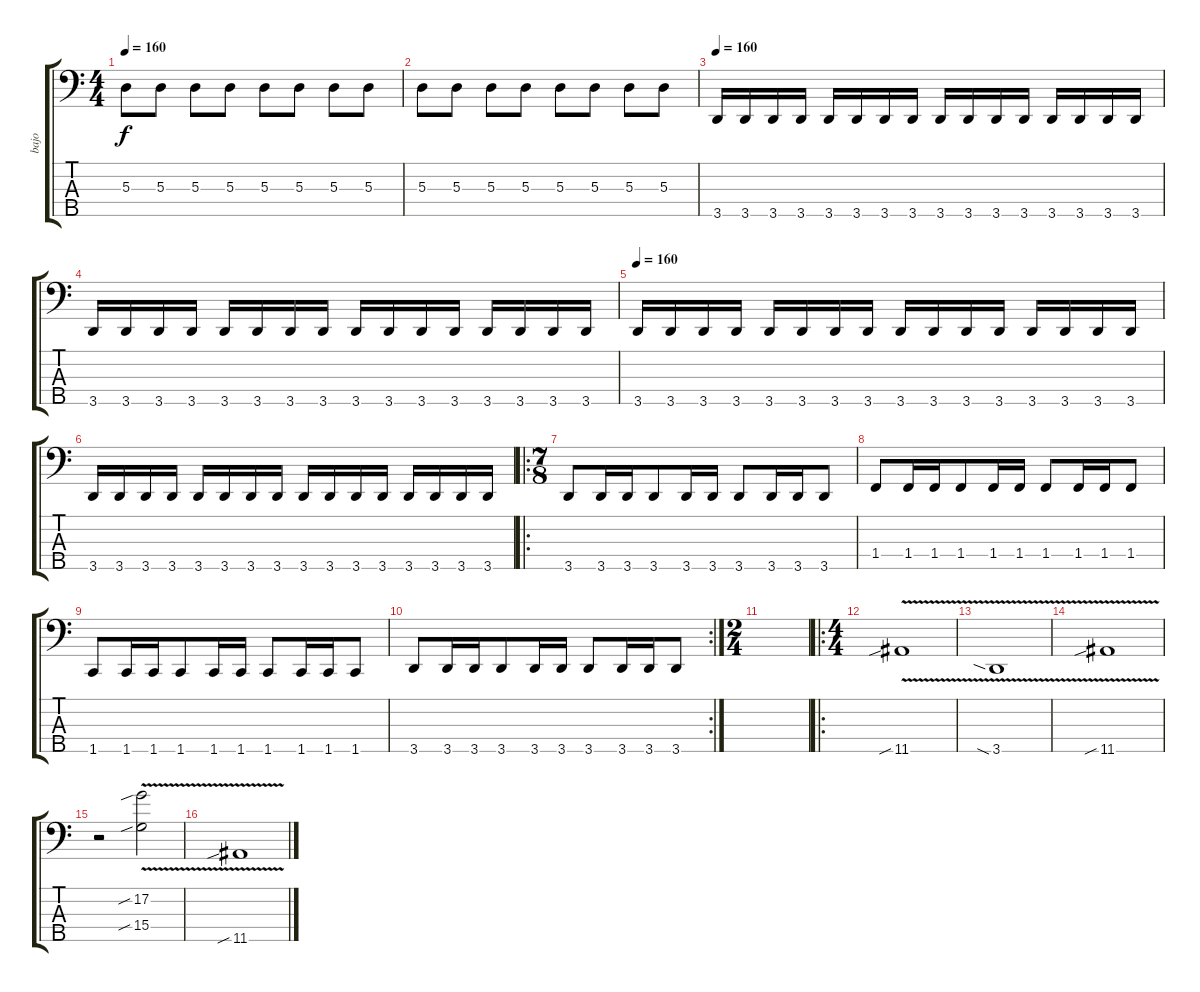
\track ("bajo" "bajo") {instrument electricbasspick}
\staff {score tabs}
\tuning (G2 D2 A1 E1 B0) {hide}
\ts (4 4)
\tempo 160
\clef f4
\ks c
5.3.8{dy f} 5.3.8 5.3.8 5.3.8 5.3.8 5.3.8 5.3.8 5.3.8 |
5.3.8 5.3.8 5.3.8 5.3.8 5.3.8 5.3.8 5.3.8 5.3.8 |
\tempo 160
3.5.16{volume 13} 3.5.16 3.5.16 3.5.16 3.5.16 3.5.16 3.5.16 3.5.16 3.5.16 3.5.16 3.5.16 3.5.16 3.5.16 3.5.16 3.5.16 3.5.16 |
3.5.16 3.5.16 3.5.16 3.5.16 3.5.16 3.5.16 3.5.16 3.5.16 3.5.16 3.5.16 3.5.16 3.5.16 3.5.16 3.5.16 3.5.16 3.5.16 |
\tempo 160
3.5.16 3.5.16 3.5.16 3.5.16 3.5.16 3.5.16 3.5.16 3.5.16 3.5.16 3.5.16 3.5.16 3.5.16 3.5.16 3.5.16 3.5.16 3.5.16 |
3.5.16 3.5.16 3.5.16 3.5.16 3.5.16 3.5.16 3.5.16 3.5.16 3.5.16 3.5.16 3.5.16 3.5.16 3.5.16 3.5.16 3.5.16 3.5.16 |
\ro
\ts (7 8)
3.5.8 3.5.16 3.5.16 3.5.8 3.5.16 3.5.16 3.5.8 3.5.16 3.5.16 3.5.8 |
1.4.8 1.4.16 1.4.16 1.4.8 1.4.16 1.4.16 1.4.8 1.4.16 1.4.16 1.4.8 |
1.5.8 1.5.16 1.5.16 1.5.8 1.5.16 1.5.16 1.5.8 1.5.16 1.5.16 1.5.8 |
\rc 2
3.5.8 3.5.16 3.5.16 3.5.8 3.5.16 3.5.16 3.5.8 3.5.16 3.5.16 3.5.8 |
\ts (2 4)
|
\ro
\ts (4 4)
11.5{v sib}.1 |
3.5{v sia}.1 |
11.5{v sib}.1 |
r.2 (17.2{v sib} 15.4{v sib}).2 |
11.5{v sib}.1
